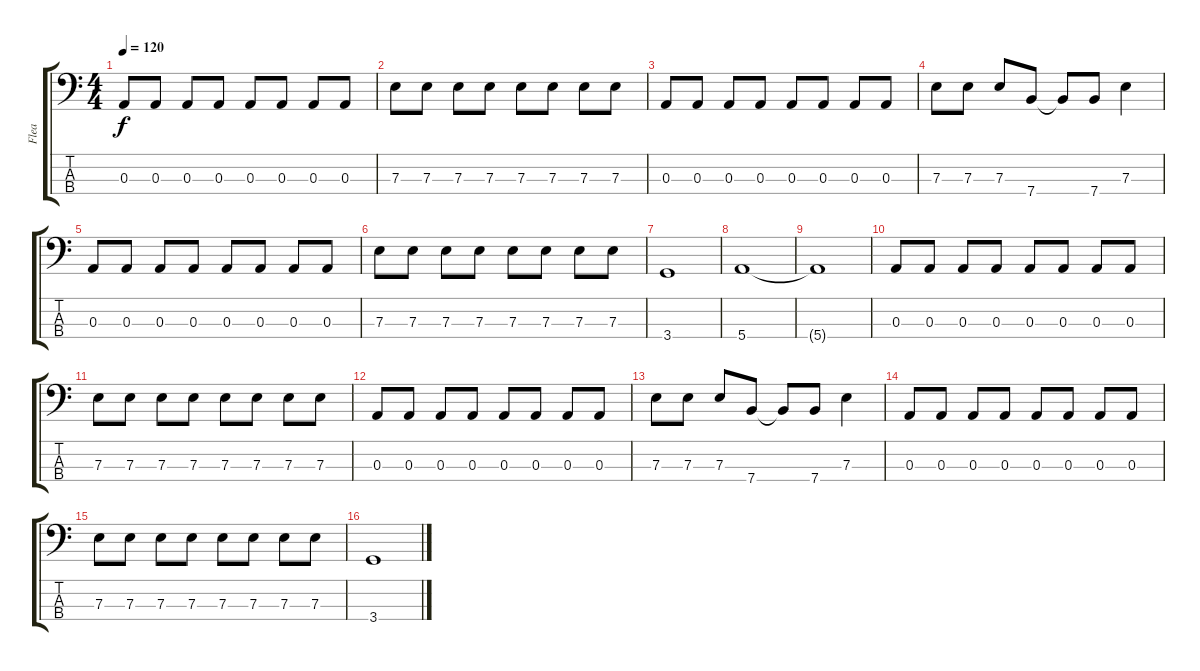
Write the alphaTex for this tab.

\track ("Flea" "Flea") {instrument electricbassfinger}
\staff {score tabs}
\tuning (G2 D2 A1 E1) {hide}
\ts (4 4)
\tempo 120
\clef f4
\ks c
0.3.8{dy f} 0.3.8 0.3.8 0.3.8 0.3.8 0.3.8 0.3.8 0.3.8 |
7.3.8 7.3.8 7.3.8 7.3.8 7.3.8 7.3.8 7.3.8 7.3.8 |
0.3.8 0.3.8 0.3.8 0.3.8 0.3.8 0.3.8 0.3.8 0.3.8 |
7.3.8 7.3.8 7.3.8 7.4.8 7.4{t}.8 7.4.8 7.3.4 |
0.3.8 0.3.8 0.3.8 0.3.8 0.3.8 0.3.8 0.3.8 0.3.8 |
7.3.8 7.3.8 7.3.8 7.3.8 7.3.8 7.3.8 7.3.8 7.3.8 |
3.4.1 |
5.4.1 |
5.4{t}.1 |
0.3.8 0.3.8 0.3.8 0.3.8 0.3.8 0.3.8 0.3.8 0.3.8 |
7.3.8 7.3.8 7.3.8 7.3.8 7.3.8 7.3.8 7.3.8 7.3.8 |
0.3.8 0.3.8 0.3.8 0.3.8 0.3.8 0.3.8 0.3.8 0.3.8 |
7.3.8 7.3.8 7.3.8 7.4.8 7.4{t}.8 7.4.8 7.3.4 |
0.3.8 0.3.8 0.3.8 0.3.8 0.3.8 0.3.8 0.3.8 0.3.8 |
7.3.8 7.3.8 7.3.8 7.3.8 7.3.8 7.3.8 7.3.8 7.3.8 |
3.4.1
